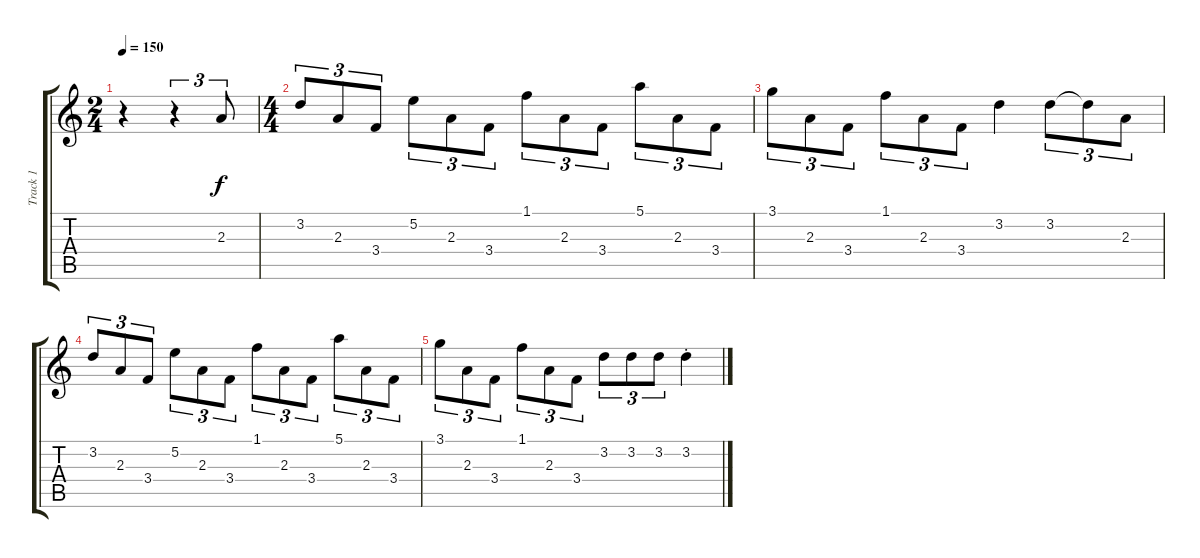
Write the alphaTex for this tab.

\track ("Track 1" "Track 1") {instrument banjo}
\staff {score tabs}
\tuning (E4 B3 G3 D3 A2 E2) {hide}
\displaytranspose 12
\ts (2 4)
\tempo 150
\clef g2
\ks c
r.4{dy f} r.4{tu (3 2)} 2.3.8{tu (3 2)} |
\ts (4 4)
3.2.8{tu (3 2)} 2.3.8{tu (3 2)} 3.4.8{tu (3 2)} 5.2.8{tu (3 2)} 2.3.8{tu (3 2)} 3.4.8{tu (3 2)} 1.1.8{tu (3 2)} 2.3.8{tu (3 2)} 3.4.8{tu (3 2)} 5.1.8{tu (3 2)} 2.3.8{tu (3 2)} 3.4.8{tu (3 2)} |
3.1.8{tu (3 2)} 2.3.8{tu (3 2)} 3.4.8{tu (3 2)} 1.1.8{tu (3 2)} 2.3.8{tu (3 2)} 3.4.8{tu (3 2)} 3.2.4 3.2.8{tu (3 2)} 3.2{t}.8{tu (3 2)} 2.3.8{tu (3 2)} |
3.2.8{tu (3 2)} 2.3.8{tu (3 2)} 3.4.8{tu (3 2)} 5.2.8{tu (3 2)} 2.3.8{tu (3 2)} 3.4.8{tu (3 2)} 1.1.8{tu (3 2)} 2.3.8{tu (3 2)} 3.4.8{tu (3 2)} 5.1.8{tu (3 2)} 2.3.8{tu (3 2)} 3.4.8{tu (3 2)} |
3.1.8{tu (3 2)} 2.3.8{tu (3 2)} 3.4.8{tu (3 2)} 1.1.8{tu (3 2)} 2.3.8{tu (3 2)} 3.4.8{tu (3 2)} 3.2.8{tu (3 2)} 3.2.8{tu (3 2)} 3.2.8{tu (3 2)} 3.2{st}.4
